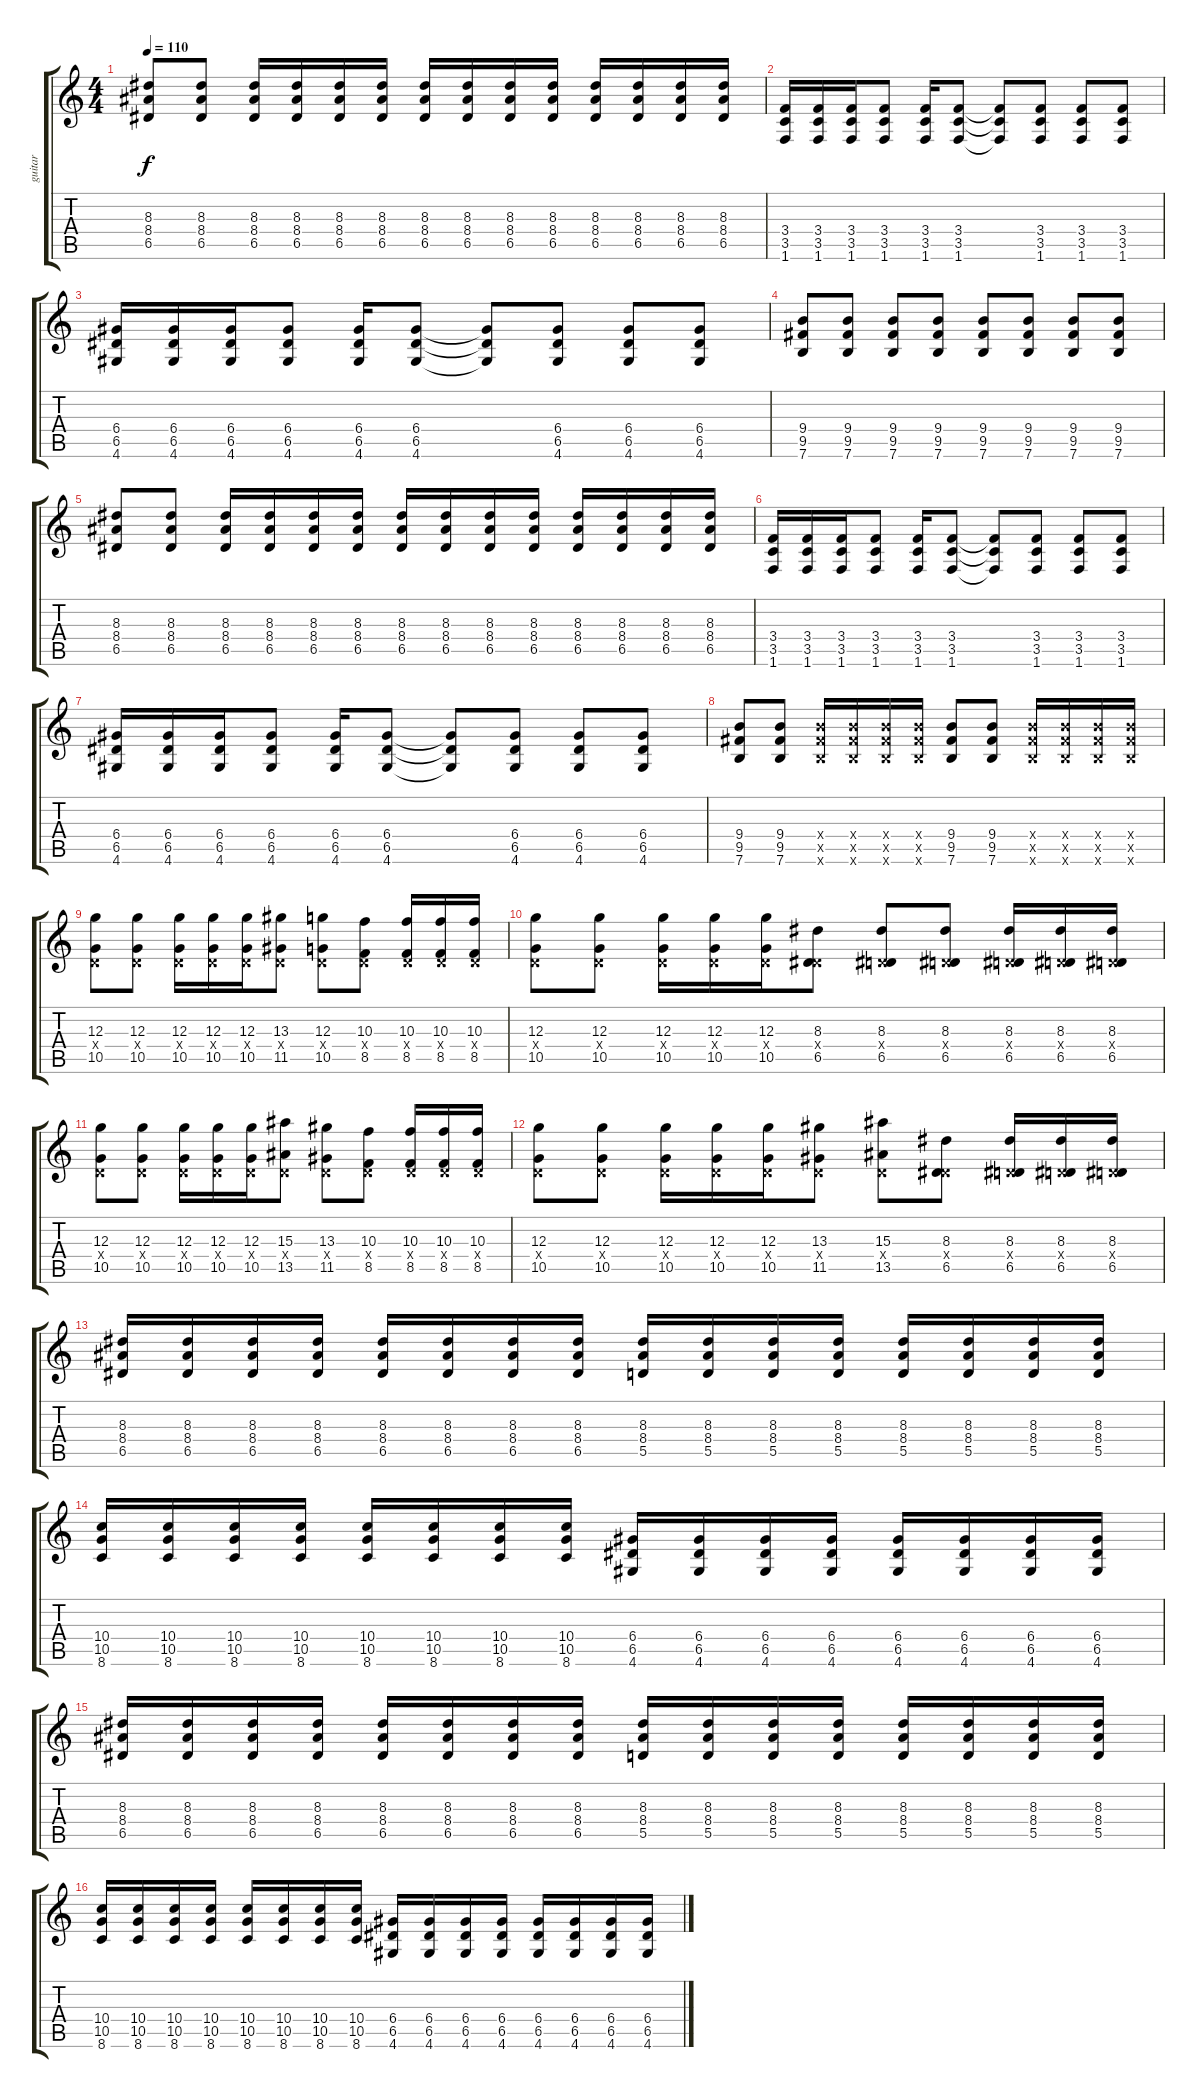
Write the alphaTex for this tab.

\track ("guitar" "guitar") {instrument distortionguitar}
\staff {score tabs}
\tuning (E4 B3 G3 D3 A2 E2) {hide}
\ts (4 4)
\tempo 110
\clef g2
\ks c
(8.3 8.4 6.5).8{dy f} (8.3 8.4 6.5).8 (8.3 8.4 6.5).16 (8.3 8.4 6.5).16 (8.3 8.4 6.5).16 (8.3 8.4 6.5).16 (8.3 8.4 6.5).16 (8.3 8.4 6.5).16 (8.3 8.4 6.5).16 (8.3 8.4 6.5).16 (8.3 8.4 6.5).16 (8.3 8.4 6.5).16 (8.3 8.4 6.5).16 (8.3 8.4 6.5).16 |
(3.4 3.5 1.6).16 (3.4 3.5 1.6).16 (3.4 3.5 1.6).16 (3.4 3.5 1.6).8 (3.4 3.5 1.6).16 (3.4 3.5 1.6).8 (3.4{t} 3.5{t} 1.6{t}).8 (3.4 3.5 1.6).8 (3.4 3.5 1.6).8 (3.4 3.5 1.6).8 |
(6.4 6.5 4.6).16 (6.4 6.5 4.6).16 (6.4 6.5 4.6).16 (6.4 6.5 4.6).8 (6.4 6.5 4.6).16 (6.4 6.5 4.6).8 (6.4{t} 6.5{t} 4.6{t}).8 (6.4 6.5 4.6).8 (6.4 6.5 4.6).8 (6.4 6.5 4.6).8 |
(9.4 9.5 7.6).8 (9.4 9.5 7.6).8 (9.4 9.5 7.6).8 (9.4 9.5 7.6).8 (9.4 9.5 7.6).8 (9.4 9.5 7.6).8 (9.4 9.5 7.6).8 (9.4 9.5 7.6).8 |
(8.3 8.4 6.5).8 (8.3 8.4 6.5).8 (8.3 8.4 6.5).16 (8.3 8.4 6.5).16 (8.3 8.4 6.5).16 (8.3 8.4 6.5).16 (8.3 8.4 6.5).16 (8.3 8.4 6.5).16 (8.3 8.4 6.5).16 (8.3 8.4 6.5).16 (8.3 8.4 6.5).16 (8.3 8.4 6.5).16 (8.3 8.4 6.5).16 (8.3 8.4 6.5).16 |
(3.4 3.5 1.6).16 (3.4 3.5 1.6).16 (3.4 3.5 1.6).16 (3.4 3.5 1.6).8 (3.4 3.5 1.6).16 (3.4 3.5 1.6).8 (3.4{t} 3.5{t} 1.6{t}).8 (3.4 3.5 1.6).8 (3.4 3.5 1.6).8 (3.4 3.5 1.6).8 |
(6.4 6.5 4.6).16 (6.4 6.5 4.6).16 (6.4 6.5 4.6).16 (6.4 6.5 4.6).8 (6.4 6.5 4.6).16 (6.4 6.5 4.6).8 (6.4{t} 6.5{t} 4.6{t}).8 (6.4 6.5 4.6).8 (6.4 6.5 4.6).8 (6.4 6.5 4.6).8 |
(9.4 9.5 7.6).8 (9.4 9.5 7.6).8 (9.4{x} 9.5{x} 7.6{x}).16 (9.4{x} 9.5{x} 7.6{x}).16 (9.4{x} 9.5{x} 7.6{x}).16 (9.4{x} 9.5{x} 7.6{x}).16 (9.4 9.5 7.6).8 (9.4 9.5 7.6).8 (9.4{x} 9.5{x} 7.6{x}).16 (9.4{x} 9.5{x} 7.6{x}).16 (9.4{x} 9.5{x} 7.6{x}).16 (9.4{x} 9.5{x} 7.6{x}).16 |
(12.3 0.4{x} 10.5).8 (12.3 0.4{x} 10.5).8 (12.3 0.4{x} 10.5).16 (12.3 0.4{x} 10.5).16 (12.3 0.4{x} 10.5).16 (13.3 0.4{x} 11.5).8 (12.3 0.4{x} 10.5).8 (10.3 0.4{x} 8.5).8 (10.3 0.4{x} 8.5).16 (10.3 0.4{x} 8.5).16 (10.3 0.4{x} 8.5).16 |
(12.3 0.4{x} 10.5).8 (12.3 0.4{x} 10.5).8 (12.3 0.4{x} 10.5).16 (12.3 0.4{x} 10.5).16 (12.3 0.4{x} 10.5).16 (8.3 0.4{x} 6.5).8 (8.3 0.4{x} 6.5).8 (8.3 0.4{x} 6.5).8 (8.3 0.4{x} 6.5).16 (8.3 0.4{x} 6.5).16 (8.3 0.4{x} 6.5).16 |
(12.3 0.4{x} 10.5).8 (12.3 0.4{x} 10.5).8 (12.3 0.4{x} 10.5).16 (12.3 0.4{x} 10.5).16 (12.3 0.4{x} 10.5).16 (15.3 0.4{x} 13.5).8 (13.3 0.4{x} 11.5).8 (10.3 0.4{x} 8.5).8 (10.3 0.4{x} 8.5).16 (10.3 0.4{x} 8.5).16 (10.3 0.4{x} 8.5).16 |
(12.3 0.4{x} 10.5).8 (12.3 0.4{x} 10.5).8 (12.3 0.4{x} 10.5).16 (12.3 0.4{x} 10.5).16 (12.3 0.4{x} 10.5).16 (13.3 0.4{x} 11.5).8 (15.3 0.4{x} 13.5).8 (8.3 0.4{x} 6.5).8 (8.3 0.4{x} 6.5).16 (8.3 0.4{x} 6.5).16 (8.3 0.4{x} 6.5).16 |
(8.3 8.4 6.5).16{instrument electricguitarmuted} (8.3 8.4 6.5).16 (8.3 8.4 6.5).16 (8.3 8.4 6.5).16 (8.3 8.4 6.5).16 (8.3 8.4 6.5).16 (8.3 8.4 6.5).16 (8.3 8.4 6.5).16 (8.3 8.4 5.5).16 (8.3 8.4 5.5).16 (8.3 8.4 5.5).16 (8.3 8.4 5.5).16 (8.3 8.4 5.5).16 (8.3 8.4 5.5).16 (8.3 8.4 5.5).16 (8.3 8.4 5.5).16 |
(10.4 10.5 8.6).16 (10.4 10.5 8.6).16 (10.4 10.5 8.6).16 (10.4 10.5 8.6).16 (10.4 10.5 8.6).16 (10.4 10.5 8.6).16 (10.4 10.5 8.6).16 (10.4 10.5 8.6).16 (6.4 6.5 4.6).16 (6.4 6.5 4.6).16 (6.4 6.5 4.6).16 (6.4 6.5 4.6).16 (6.4 6.5 4.6).16 (6.4 6.5 4.6).16 (6.4 6.5 4.6).16 (6.4 6.5 4.6).16 |
(8.3 8.4 6.5).16 (8.3 8.4 6.5).16 (8.3 8.4 6.5).16 (8.3 8.4 6.5).16 (8.3 8.4 6.5).16 (8.3 8.4 6.5).16 (8.3 8.4 6.5).16 (8.3 8.4 6.5).16 (8.3 8.4 5.5).16 (8.3 8.4 5.5).16 (8.3 8.4 5.5).16 (8.3 8.4 5.5).16 (8.3 8.4 5.5).16 (8.3 8.4 5.5).16 (8.3 8.4 5.5).16 (8.3 8.4 5.5).16 |
(10.4 10.5 8.6).16 (10.4 10.5 8.6).16 (10.4 10.5 8.6).16 (10.4 10.5 8.6).16 (10.4 10.5 8.6).16 (10.4 10.5 8.6).16 (10.4 10.5 8.6).16 (10.4 10.5 8.6).16 (6.4 6.5 4.6).16 (6.4 6.5 4.6).16 (6.4 6.5 4.6).16 (6.4 6.5 4.6).16 (6.4 6.5 4.6).16 (6.4 6.5 4.6).16 (6.4 6.5 4.6).16 (6.4 6.5 4.6).16
